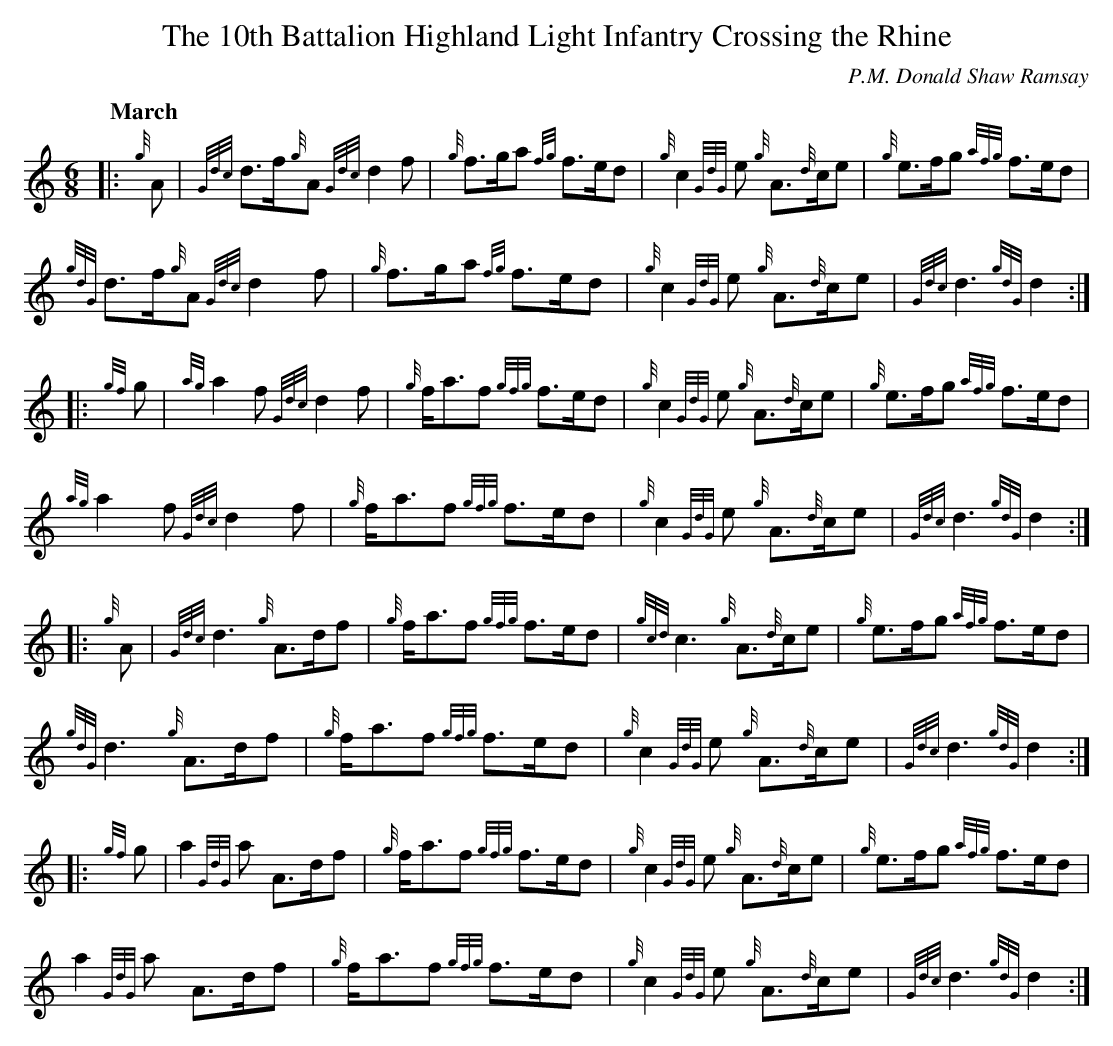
X:1
T:The 10th Battalion Highland Light Infantry Crossing the Rhine
C:P.M. Donald Shaw Ramsay
M:6/8
L:1/8
Q:"March"
K:HP
|:{g}A|{Gdc}d>f{g}A {Gdc}d2 f|{g}f>ga {fg}f>ed|\
{g}c2{GdG}e {g}A>{d}ce|{g}e>fg {afg}f>ed|$
{gdG}d>f{g}A {Gdc}d2 f|{g}f>ga {fg}f>ed|\
{g}c2{GdG}e {g}A>{d}ce|{Gdc}d3 {gdG}d2:|$
|:{gf}g|{ag}a2f{Gdc}d2f|{g}f<af {gfg}f>ed|\
{g}c2{GdG}e {g}A>{d}ce|{g}e>fg {afg}f>ed|$
{ag}a2f{Gdc}d2f|{g}f<af {gfg}f>ed|\
{g}c2{GdG}e {g}A>{d}ce|{Gdc}d3 {gdG}d2:|$
|:{g}A|{Gdc}d3 {g}A>df|{g}f<af {gfg}f>ed|\
{gcd}c3 {g}A>{d}ce|{g}e>fg {afg}f>ed|$
{gdG}d3 {g}A>df|{g}f<af {gfg}f>ed|\
{g}c2{GdG}e {g}A>{d}ce|{Gdc}d3 {gdG}d2:|$
|:{gf}g|a2{GdG}a A>df|{g}f<af {gfg}f>ed|\
{g}c2{GdG}e {g}A>{d}ce|{g}e>fg {afg}f>ed|$
a2{GdG}a A>df|{g}f<af {gfg}f>ed|\
{g}c2{GdG}e {g}A>{d}ce|{Gdc}d3 {gdG}d2:|
